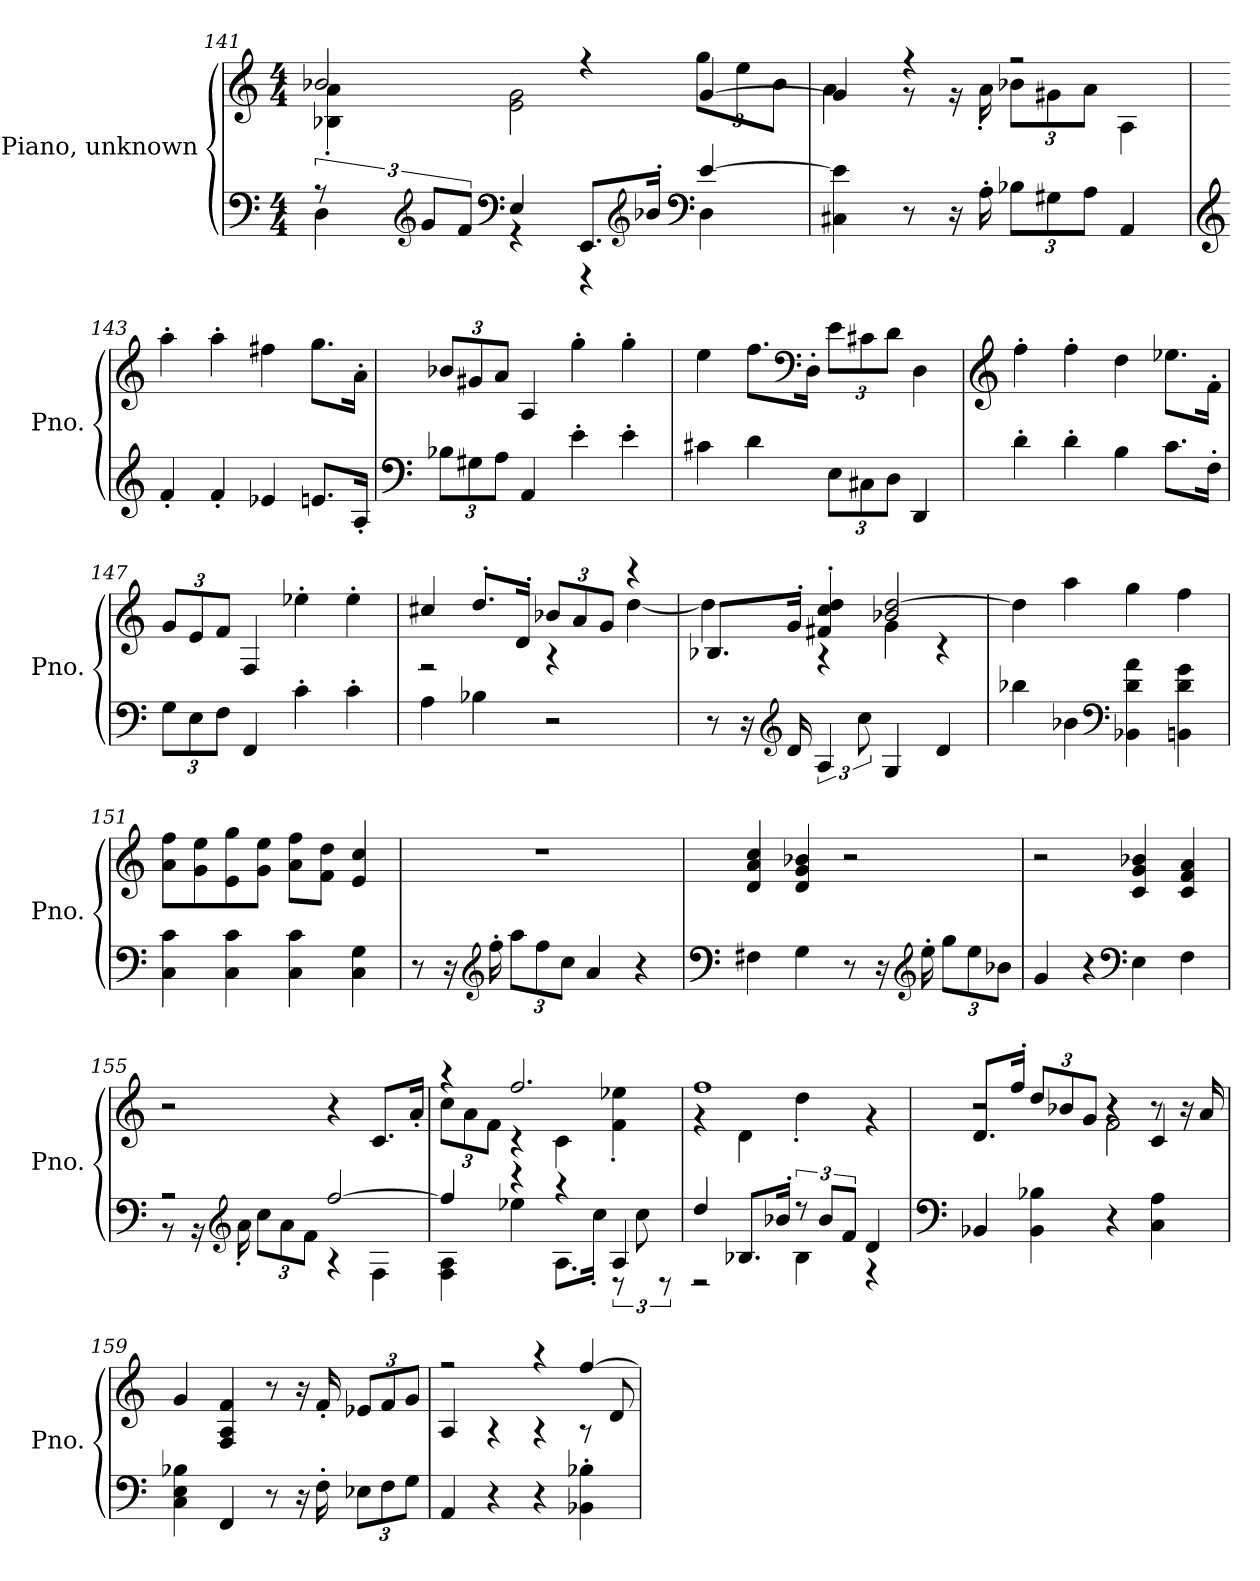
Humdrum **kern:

**kern	**kern
*part1	*part1
*staff2	*staff1
*I"Piano, unknown	*
*I'Pno.	*
*clefF4	*clefG2
*k[]	*k[]
*M4/4	*M4/4
=141	=141
*^	*^
12r	4D\	2b-X/	4B-X\' 4a\'
*clefG2	*	*	*
12g/L	.	.	.
12f/J	.	.	.
*clefF4	*	*	*
4E/	4r	.	2e\ 2g\
8.EE/L	4r	4r	.
*clefG2	*	*	*
16b-X'/Jk	.	.	.
*clefF4	*	*	*
*	*	*	*Xbrackettup
[4e/	4D\	[4g/	12gg\L
.	.	.	12ee\
.	.	.	12b-\J
*v	*v	*	*
=142	=142	=142
4C#X\ 4e\]	4g/]	4a\
8r	4r	8r
16r	.	16r
16A'\	.	16a'\
*Xbrackettup	*	*
12B-X\L	2r	12b-X\L
12G#X\	.	12g#X\
12A\J	.	12a\J
4AA/	.	4A\
*	*v	*v
!!LO:LB:g=z
=143	=143
*clefG2	*
4f'/	4aa'\
4f'/	4aa'\
4e-X/	4ff#X\
8.en/L	8.gg\L
16A'/Jk	16a'\Jk
=144	=144
*clefF4	*
12B-X\L	12b-X/L
12G#X\	12g#X/
12A\J	12a/J
4AA/	4A/
4e'\	4gg'\
4e'\	4gg'\
=145	=145
4c#X\	4ee\
4d\	8.ff\L
*	*clefF4
.	16D'\Jk
12E\L	12e\L
12C#X\	12c#X\
12D\J	12d\J
4DD/	4D\
=146	=146
*	*clefG2
4d'\	4ff'\
4d'\	4ff'\
4B\	4dd\
8.c\L	8.ee-X\L
16F'\Jk	16f'\Jk
!!LO:LB:g=z
=147	=147
12G\L	12g/L
12E\	12e/
12F\J	12f/J
4FF/	4F/
4c'\	4ee-X'\
4c'\	4ee-'\
=148	=148
*	*^
4A\	4cc#X/	2r
4B-X\	8.dd'/L	.
.	16d'/Jk	.
2r	12b-X/L	4r
.	12a/	.
.	12g/J	.
.	4r	[4dd\
=149	=149	=149
8r	8.B-X/L	4dd\]
16r	.	.
*clefG2	*	*
16d/	16g'/Jk	.
*brackettup	*	*
6A/	4f#X/' 4cc/' 4dd/'	4r
12cc\	.	.
4G/	2b-X/ [2dd/	4g\
4d/	.	4r
*	*v	*v
=150	=150
4bb-X\	4dd\]
4b-X\	4aa\
*clefF4	*
4BB-X\ 4d\ 4a\	4gg\
4BBn\ 4d\ 4g\	4ff\
=151	=151
4C\ 4c\	8a\ 8ff\L
.	8g\ 8ee\
4C\ 4c\	8e\ 8gg\
.	8g\ 8ee\J
4C\ 4c\	8a\ 8ff\L
.	8f\ 8dd\J
4C\ 4G\	4e/ 4cc/
!!LO:LB:g=z
=152	=152
8r	1r
16r	.
*clefG2	*
16ff'\	.
*Xbrackettup	*
12aa\L	.
12ff\	.
12cc\J	.
4a/	.
4r	.
=153	=153
*clefF4	*
4F#X\	4d/ 4a/ 4cc/
4G\	4d/ 4g/ 4b-X/
8r	2r
16r	.
*clefG2	*
16ee'\	.
12gg\L	.
12ee\	.
12b-X\J	.
=154	=154
4g/	2r
4r	.
*clefF4	*
4E\	4c/ 4g/ 4b-X/
4F\	4c/ 4f/ 4a/
=155	=155
*^	*
2r	8r	2r
.	16r	.
*clefG2	*	*
.	16a'\	.
.	12cc\L	.
.	12a\	.
.	12f\J	.
[2ff/	4r	4r
.	4F\	8.c/L
.	.	16a'/Jk
!!LO:LB:g=z
=156	=156	=156
*	*	*^
4ff/]	4F\ 4A\	4r	12cc\L
.	.	.	12a\
.	.	.	12f\J
4r	4ee-X\	2.ff/	4r
4r	8.A\L	.	4c\
.	16cc'\Jk	.	.
*	*brackettup	*	*
4A/	12r	.	4f\' 4ee-X\'
.	12cc\	.	.
.	12r	.	.
=157	=157	=157	=157
4dd/	2r	1ff	4r
8.B-X/L	.	.	4d\
16b-X'/Jk	.	.	.
12r	4B-\	.	4dd'\
12b-/L	.	.	.
12f/J	.	.	.
4d/	4r	.	4r
*v	*v	*	*
*	*v	*v
=158	=158
*clefF4	*
*	*^
*	*	*^
4BB-X/	8.d/L	2r	2r
.	16ff'/Jk	.	.
4BB-\ 4B-X\	12dd/L	.	.
.	12b-X/	.	.
.	12g/J	.	.
4r	4r	2f\	4r
4C\ 4A\	8r	.	4c/
.	16r	.	.
.	16a/	.	.
*	*v	*v	*v
=159	=159
4C\ 4E\ 4B-X\	4g/
4FF/	4F/ 4A/ 4f/
8r	8r
16r	16r
16F'\	16f'/
*Xbrackettup	*
12E-X\L	12e-X/L
12F\	12f/
12G\J	12g/J
!!LO:PB:g=z
=160	=160
*	*^
4AA/	2r	4A/
4r	.	4r
4r	4r	4r
4BB-X\' 4B-X\'	[4ff/	8r
.	.	8d/
*	*v	*v
=	=
*-	*-
